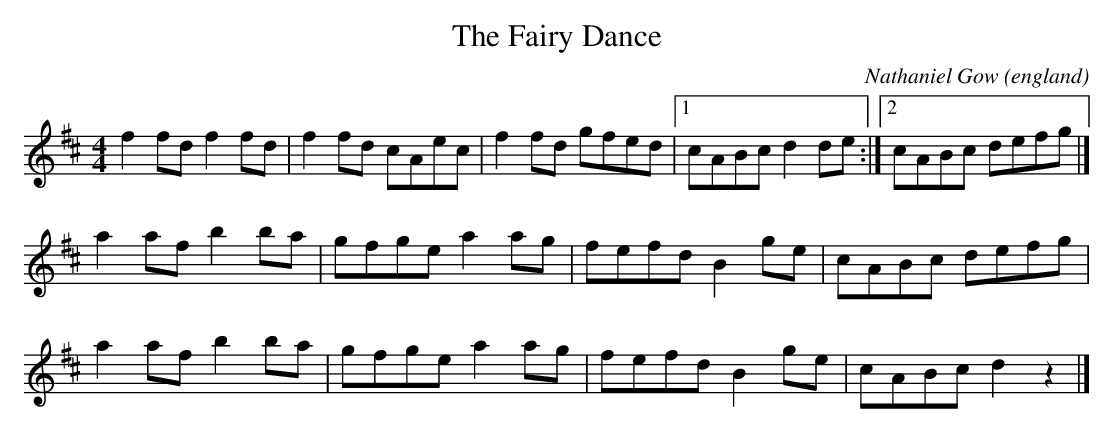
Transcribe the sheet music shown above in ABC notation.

X:1
T:Fairy Dance, The
O:england
C:Nathaniel Gow
M:4/4
L:1/8
K:D
f2 fd f2 fd|f2 fd cAec|f2 fd gfed|1cABc d2 de:|]2cABc defg|]
a2 af b2 ba|gfge a2 ag|fefd B2 ge|cABc defg|
a2 af b2 ba|gfge a2 ag|fefd B2 ge|cABc d2 z2|]
